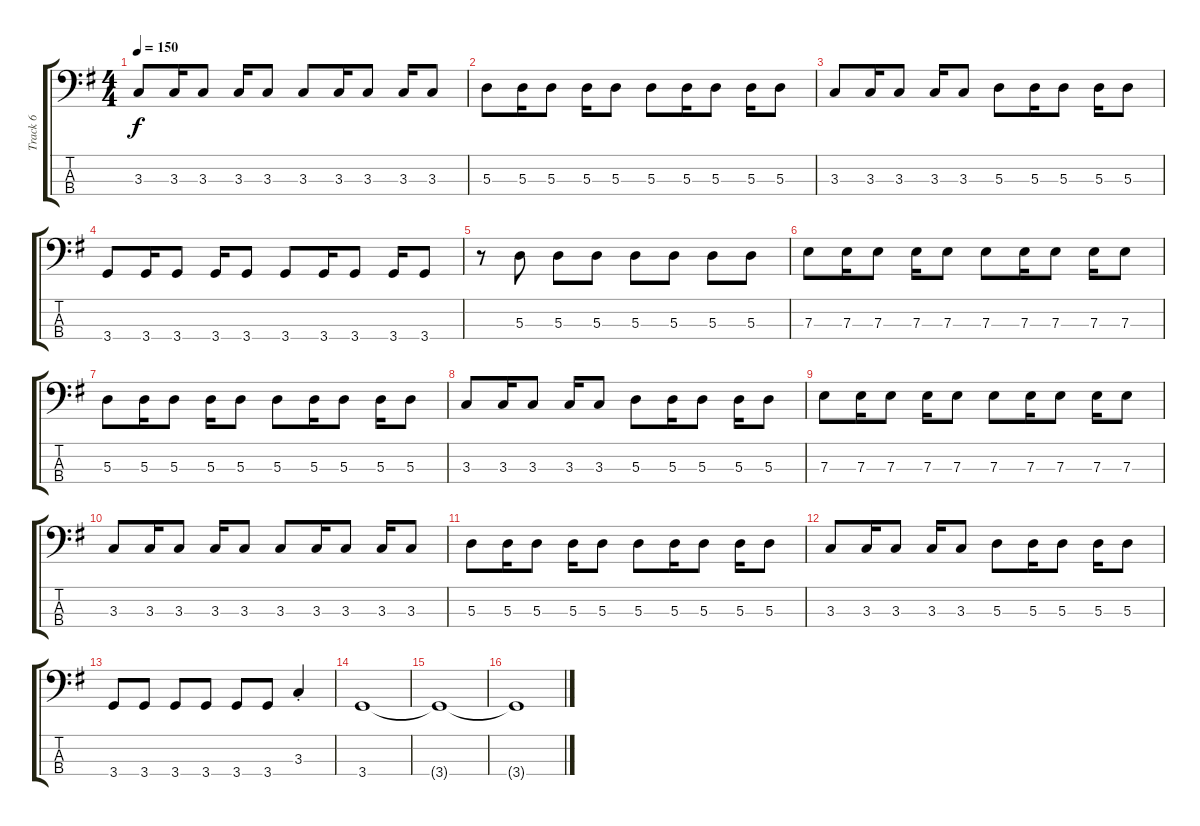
\track ("Track 6" "Track 6") {instrument electricbassfinger}
\staff {score tabs}
\tuning (G2 D2 A1 E1) {hide}
\ts (4 4)
\tempo 150
\clef f4
\ks g
3.3.8{dy f} 3.3.16 3.3.8 3.3.16 3.3.8 3.3.8 3.3.16 3.3.8 3.3.16 3.3.8 |
5.3.8 5.3.16 5.3.8 5.3.16 5.3.8 5.3.8 5.3.16 5.3.8 5.3.16 5.3.8 |
3.3.8 3.3.16 3.3.8 3.3.16 3.3.8 5.3.8 5.3.16 5.3.8 5.3.16 5.3.8 |
3.4.8 3.4.16 3.4.8 3.4.16 3.4.8 3.4.8 3.4.16 3.4.8 3.4.16 3.4.8 |
r.8 5.3.8 5.3.8 5.3.8 5.3.8 5.3.8 5.3.8 5.3.8 |
7.3.8 7.3.16 7.3.8 7.3.16 7.3.8 7.3.8 7.3.16 7.3.8 7.3.16 7.3.8 |
5.3.8 5.3.16 5.3.8 5.3.16 5.3.8 5.3.8 5.3.16 5.3.8 5.3.16 5.3.8 |
3.3.8 3.3.16 3.3.8 3.3.16 3.3.8 5.3.8 5.3.16 5.3.8 5.3.16 5.3.8 |
7.3.8 7.3.16 7.3.8 7.3.16 7.3.8 7.3.8 7.3.16 7.3.8 7.3.16 7.3.8 |
3.3.8 3.3.16 3.3.8 3.3.16 3.3.8 3.3.8 3.3.16 3.3.8 3.3.16 3.3.8 |
5.3.8 5.3.16 5.3.8 5.3.16 5.3.8 5.3.8 5.3.16 5.3.8 5.3.16 5.3.8 |
3.3.8 3.3.16 3.3.8 3.3.16 3.3.8 5.3.8 5.3.16 5.3.8 5.3.16 5.3.8 |
3.4.8 3.4.8 3.4.8 3.4.8 3.4.8 3.4.8 3.3{st}.4 |
3.4.1 |
3.4{t}.1 |
3.4{t}.1
